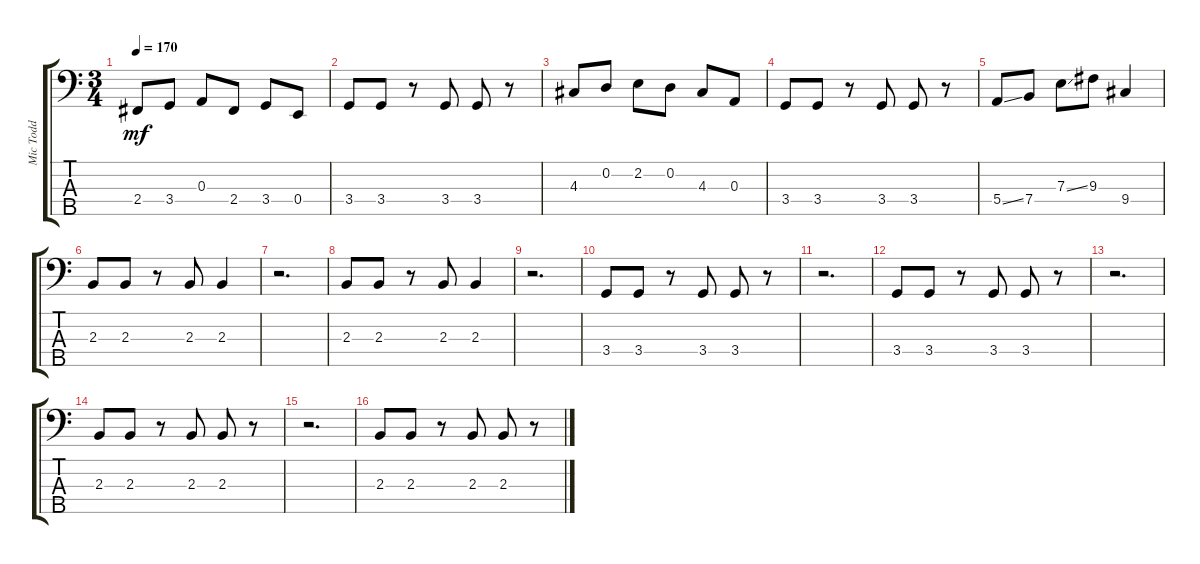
\track ("Mic Todd" "Mic Todd") {instrument electricbassfinger}
\staff {score tabs}
\tuning (G2 D2 A1 E1 B0) {hide}
\ts (3 4)
\tempo 170
\clef f4
\ks c
2.4.8{dy mf} 3.4.8 0.3.8 2.4.8 3.4.8 0.4.8 |
3.4.8 3.4.8 r.8 3.4.8 3.4.8 r.8 |
4.3.8 0.2.8 2.2.8 0.2.8 4.3.8 0.3.8 |
3.4.8 3.4.8 r.8 3.4.8 3.4.8 r.8 |
5.4{ss}.8 7.4.8 7.3{ss}.8 9.3.8 9.4.4 |
2.3.8 2.3.8 r.8 2.3.8 2.3.4 |
r.2{d} |
2.3.8 2.3.8 r.8 2.3.8 2.3.4 |
r.2{d} |
3.4.8 3.4.8 r.8 3.4.8 3.4.8 r.8 |
r.2{d} |
3.4.8 3.4.8 r.8 3.4.8 3.4.8 r.8 |
r.2{d} |
2.3.8 2.3.8 r.8 2.3.8 2.3.8 r.8 |
r.2{d} |
2.3.8 2.3.8 r.8 2.3.8 2.3.8 r.8
